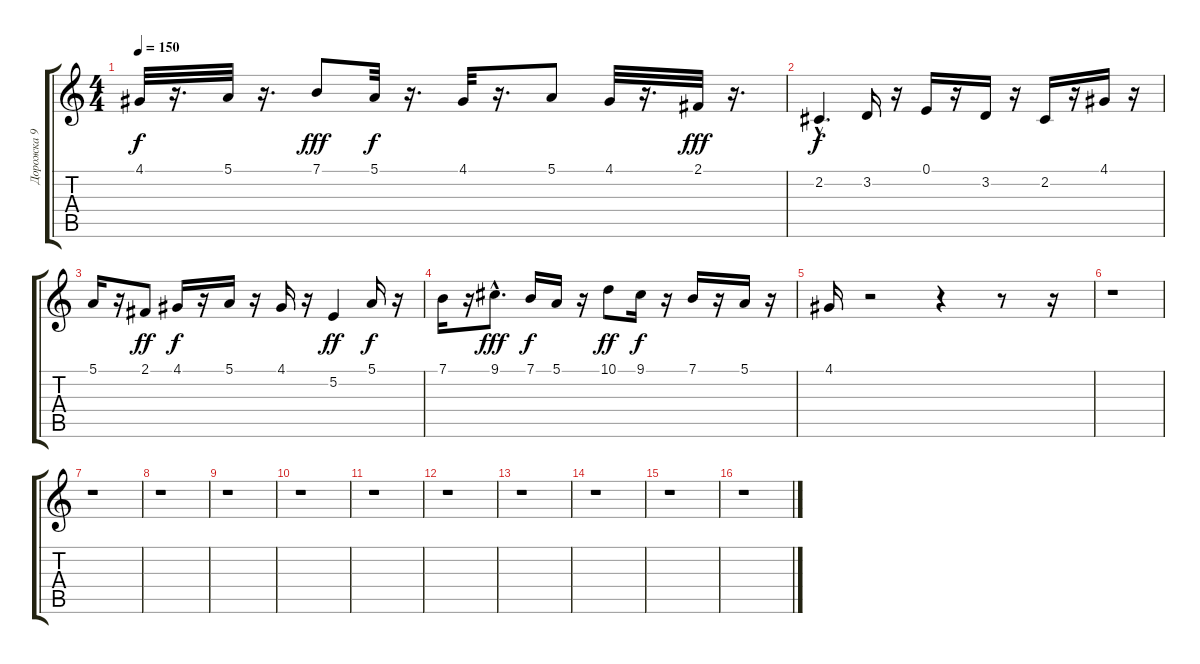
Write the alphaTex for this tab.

\track ("Дорожка 9" "Дорожка 9") {instrument panflute}
\staff {score tabs}
\tuning (E4 B3 G3 D3 A2 E2) {hide}
\ts (4 4)
\tempo 150
\clef g2
\ks c
4.1.32{dy f} r.16{d} 5.1.32 r.16{d} 7.1.8{dy fff} 5.1.32{dy f} r.16{d} 4.1.32 r.16{d} 5.1.8 4.1.32 r.16{d} 2.1.32{dy fff} r.16{d} |
2.2{hac}.4{d dy f} 3.2.16 r.16 0.1.16 r.16 3.2.16 r.16 2.2.16 r.16 4.1.16 r.16 |
5.1.16 r.16 2.1.8{dy ff} 4.1.16{dy f} r.16 5.1.16 r.16 4.1.16 r.16 5.2.4{dy ff} 5.1.16{dy f} r.16 |
7.1.16 r.16 9.1{hac}.8{d dy fff} 7.1.16{dy f} 5.1.16 r.16 10.1.8{dy ff} 9.1.16{dy f} r.16 7.1.16 r.16 5.1.16 r.16 |
4.1.16 r.2 r.4 r.8 r.16 |
r.1 |
r.1 |
r.1 |
r.1 |
r.1 |
r.1 |
r.1 |
r.1 |
r.1 |
r.1 |
r.1
